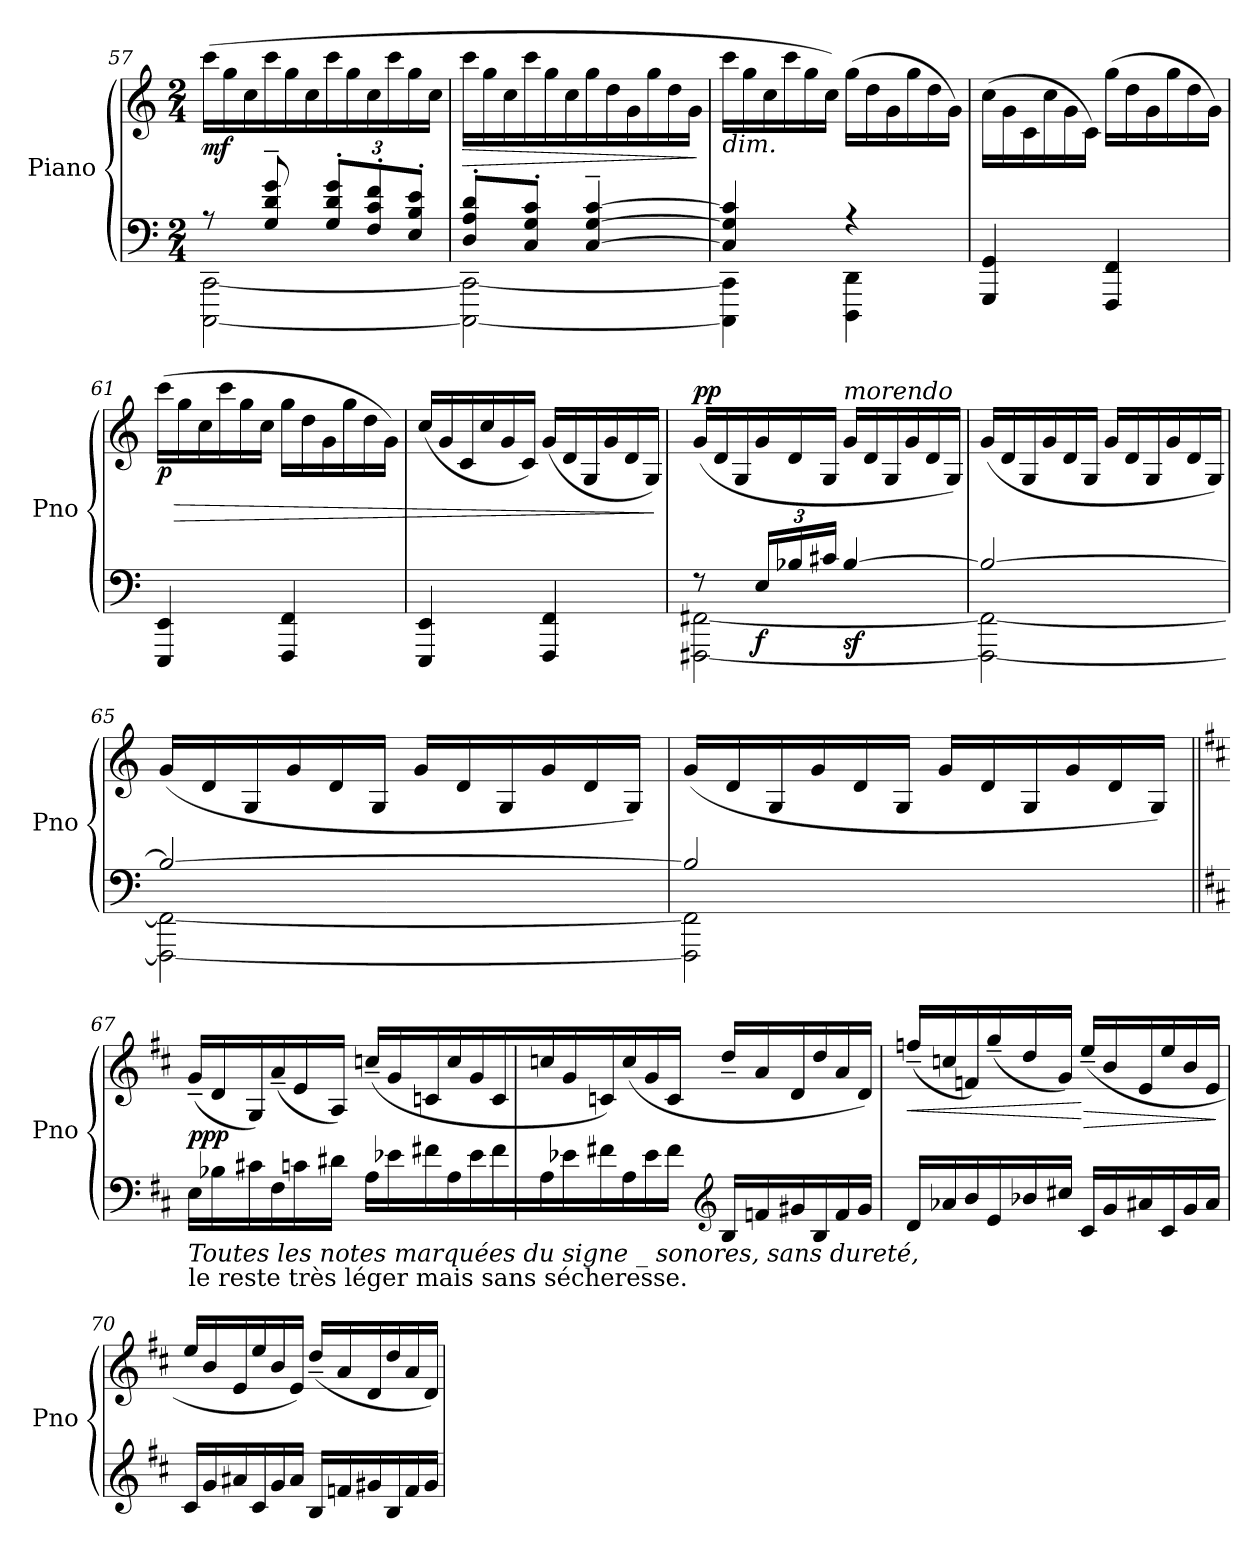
**kern	**kern	**dynam
*part1	*part1	*part1
*staff2	*staff1	*staff1/2
*I"Piano	*	*
*I'Pno	*	*
*clefF4	*clefG2	*
*k[]	*k[]	*
*M2/4	*M2/4	*
=57	=57	=57
*^	*	*
*	*	*Xtuplet	*
!	!	!	!LO:DY:b
8r	[2CCC\ [2CC\	(>24ccc\LL	mf
.	.	24gg\	.
.	.	24cc\	.
8G/~ 8d/~ 8g/~	.	24ccc\	.
.	.	24gg\	.
.	.	24cc\	.
*Xbrackettup	*	*	*
12G/' 12d/' 12g/'L	.	24ccc\	.
.	.	24gg\	.
12F/' 12c/' 12f/'	.	24cc\	.
.	.	24ccc\	.
12E/' 12B/' 12e/'J	.	24gg\	.
.	.	24cc\JJ	.
=58	=58	=58	=58
!	!	!	!LO:HP:b
8D/' 8A/' 8d/'L	2CCC\_ 2CC\_	24ccc\LL	>
.	.	24gg\	.
.	.	24cc\	.
8C/' 8G/' 8c/'J	.	24ccc\	.
.	.	24gg\	.
.	.	24cc\	.
[4C/~ [4G/~ [4c/~	.	24gg\	.
.	.	24dd\	.
.	.	24g\	.
.	.	24gg\	.
.	.	24dd\	.
.	.	24g\JJ	.
*v	*v	*	*
.	.	]
=59	=59	=59
*^	*	*
!	!	!LO:TX:b:i:t=dim.	!
4C/] 4G/] 4c/]	4CCC\] 4CC\]	24ccc\LL	.
.	.	24gg\	.
.	.	24cc\	.
.	.	24ccc\	.
.	.	24gg\	.
.	.	24cc\JJ)	.
4r	4DDD\ 4DD\	(>24gg\LL	.
.	.	24dd\	.
.	.	24g\	.
.	.	24gg\	.
.	.	24dd\	.
.	.	24g\JJ)	.
*v	*v	*	*
!!LO:LB:g=z
=60	=60	=60
4GGG/ 4GG/	(>24cc\LL	.
.	24g\	.
.	24c\	.
.	24cc\	.
.	24g\	.
.	24c\JJ)	.
4FFF/ 4FF/	(>24gg\LL	.
.	24dd\	.
.	24g\	.
.	24gg\	.
.	24dd\	.
.	24g\JJ)	.
=61	=61	=61
!	!	!LO:HP:b
!	!	!LO:DY:n=1:b
4EEE/ 4EE/	(>24ccc\LL	> p
.	24gg\	.
.	24cc\	.
.	24ccc\	.
.	24gg\	.
.	24cc\JJ	.
4FFF/ 4FF/	24gg\LL	.
.	24dd\	.
.	24g\	.
.	24gg\	.
.	24dd\	.
.	24g\JJ)	.
=62	=62	=62
4EEE/ 4EE/	(<24cc/LL	.
.	24g/	.
.	24c/	.
.	24cc/	.
.	24g/	.
.	24c/JJ)	.
4FFF/ 4FF/	(<24g/LL	.
.	24d/	.
.	24G/	.
.	24g/	.
.	24d/	.
.	24G/JJ)	.
.	.	]
!!LO:LB:g=z
=63	=63	=63
*^	*	*
!	!	!	!LO:DY:a
8r	[2FFF#X\ [2FF#X\	(<24g/LL	pp
.	.	24d/	.
.	.	24G/	.
!	!	!	!LO:DY:b=2
24E/LL	.	24g/	f
24B-X/	.	24d/	.
24c#X/JJ	.	24G/JJ	.
!	!	!LO:TX:a:i:t=morendo	!
!	!	!	!LO:DY:b=2
[4B-/	.	24g/LL	sf
.	.	24d/	.
.	.	24G/	.
.	.	24g/	.
.	.	24d/	.
.	.	24G/JJ)	.
=64	=64	=64	=64
2B-/_	2FFF#\_ 2FF#\_	(<24g/LL	.
.	.	24d/	.
.	.	24G/	.
.	.	24g/	.
.	.	24d/	.
.	.	24G/JJ	.
.	.	24g/LL	.
.	.	24d/	.
.	.	24G/	.
.	.	24g/	.
.	.	24d/	.
.	.	24G/JJ)	.
=65	=65	=65	=65
2B-/_	2FFF#\_ 2FF#\_	(<24g/LL	.
.	.	24d/	.
.	.	24G/	.
.	.	24g/	.
.	.	24d/	.
.	.	24G/JJ	.
.	.	24g/LL	.
.	.	24d/	.
.	.	24G/	.
.	.	24g/	.
.	.	24d/	.
.	.	24G/JJ)	.
=66	=66	=66	=66
2B-/]	2FFF#\] 2FF#\]	(<24g/LL	.
.	.	24d/	.
.	.	24G/	.
.	.	24g/	.
.	.	24d/	.
.	.	24G/JJ	.
.	.	24g/LL	.
.	.	24d/	.
.	.	24G/	.
.	.	24g/	.
.	.	24d/	.
.	.	24G/JJ)	.
*v	*v	*	*
!!LO:PB:g=z
=67||	=67||	=67||
*k[f#c#]	*k[f#c#]	*
*Xtuplet	*	*
!LO:TX:b:i:t=Toutes les notes marquées du signe _ sonores, sans dureté,	!	!
!LO:TX:b:t=le reste très léger mais sans sécheresse.	!	!
!	!	!LO:DY:b
24E\LL	(<24g~/LL	ppp
24B-X\	24d/	.
24c#X\	24G/)	.
24F#\	(<24a~/	.
24cn\	24e/	.
24d#X\JJ	24A/JJ)	.
24A\LL	(<24ccn~/LL	.
24e-X\	24g/	.
24f#X\	24cn/	.
24A\	24cc/	.
24e-\	24g/	.
24f#\	24c/	.
=68	=68	=68
24A\	24ccn/	.
24e-X\	24g/	.
24f#X\	24cn/)	.
24A\	(<24cc/	.
24e-\	24g/	.
24f#\JJ	24c/JJ	.
*clefG2	*	*
24B/LL	24dd~/LL	.
24fn/	24a/	.
24g#X/	24d/	.
24B/	24dd/	.
24f/	24a/	.
24g#/JJ	24d/JJ)	.
=69	=69	=69
!	!	!LO:HP:b
24d/LL	(<24ffn~/LL	<
24a-X/	24ccn/	.
24b/	24fn/)	.
24e/	(<24gg~/	.
24b-X/	24dd/	.
24cc#X/JJ	24g/JJ)	.
!	!	!LO:HP:n=1:b
24c#/LL	(<24ee~/LL	[ >
24g/	24b/	.
24a#X/	24e/	.
24c#/	24ee/	.
24g/	24b/	.
24a#/JJ	24e/JJ	.
.	.	]
!!LO:LB:g=z
=70	=70	=70
24c#/LL	24ee/LL	.
24g/	24b/	.
24a#X/	24e/	.
24c#/	24ee/	.
24g/	24b/	.
24a#/JJ	24e/JJ)	.
24B/LL	(<24dd~/LL	.
24fn/	24a/	.
24g#X/	24d/	.
24B/	24dd/	.
24f/	24a/	.
24g#/JJ	24d/JJ)	.
=	=	=
*-	*-	*-
